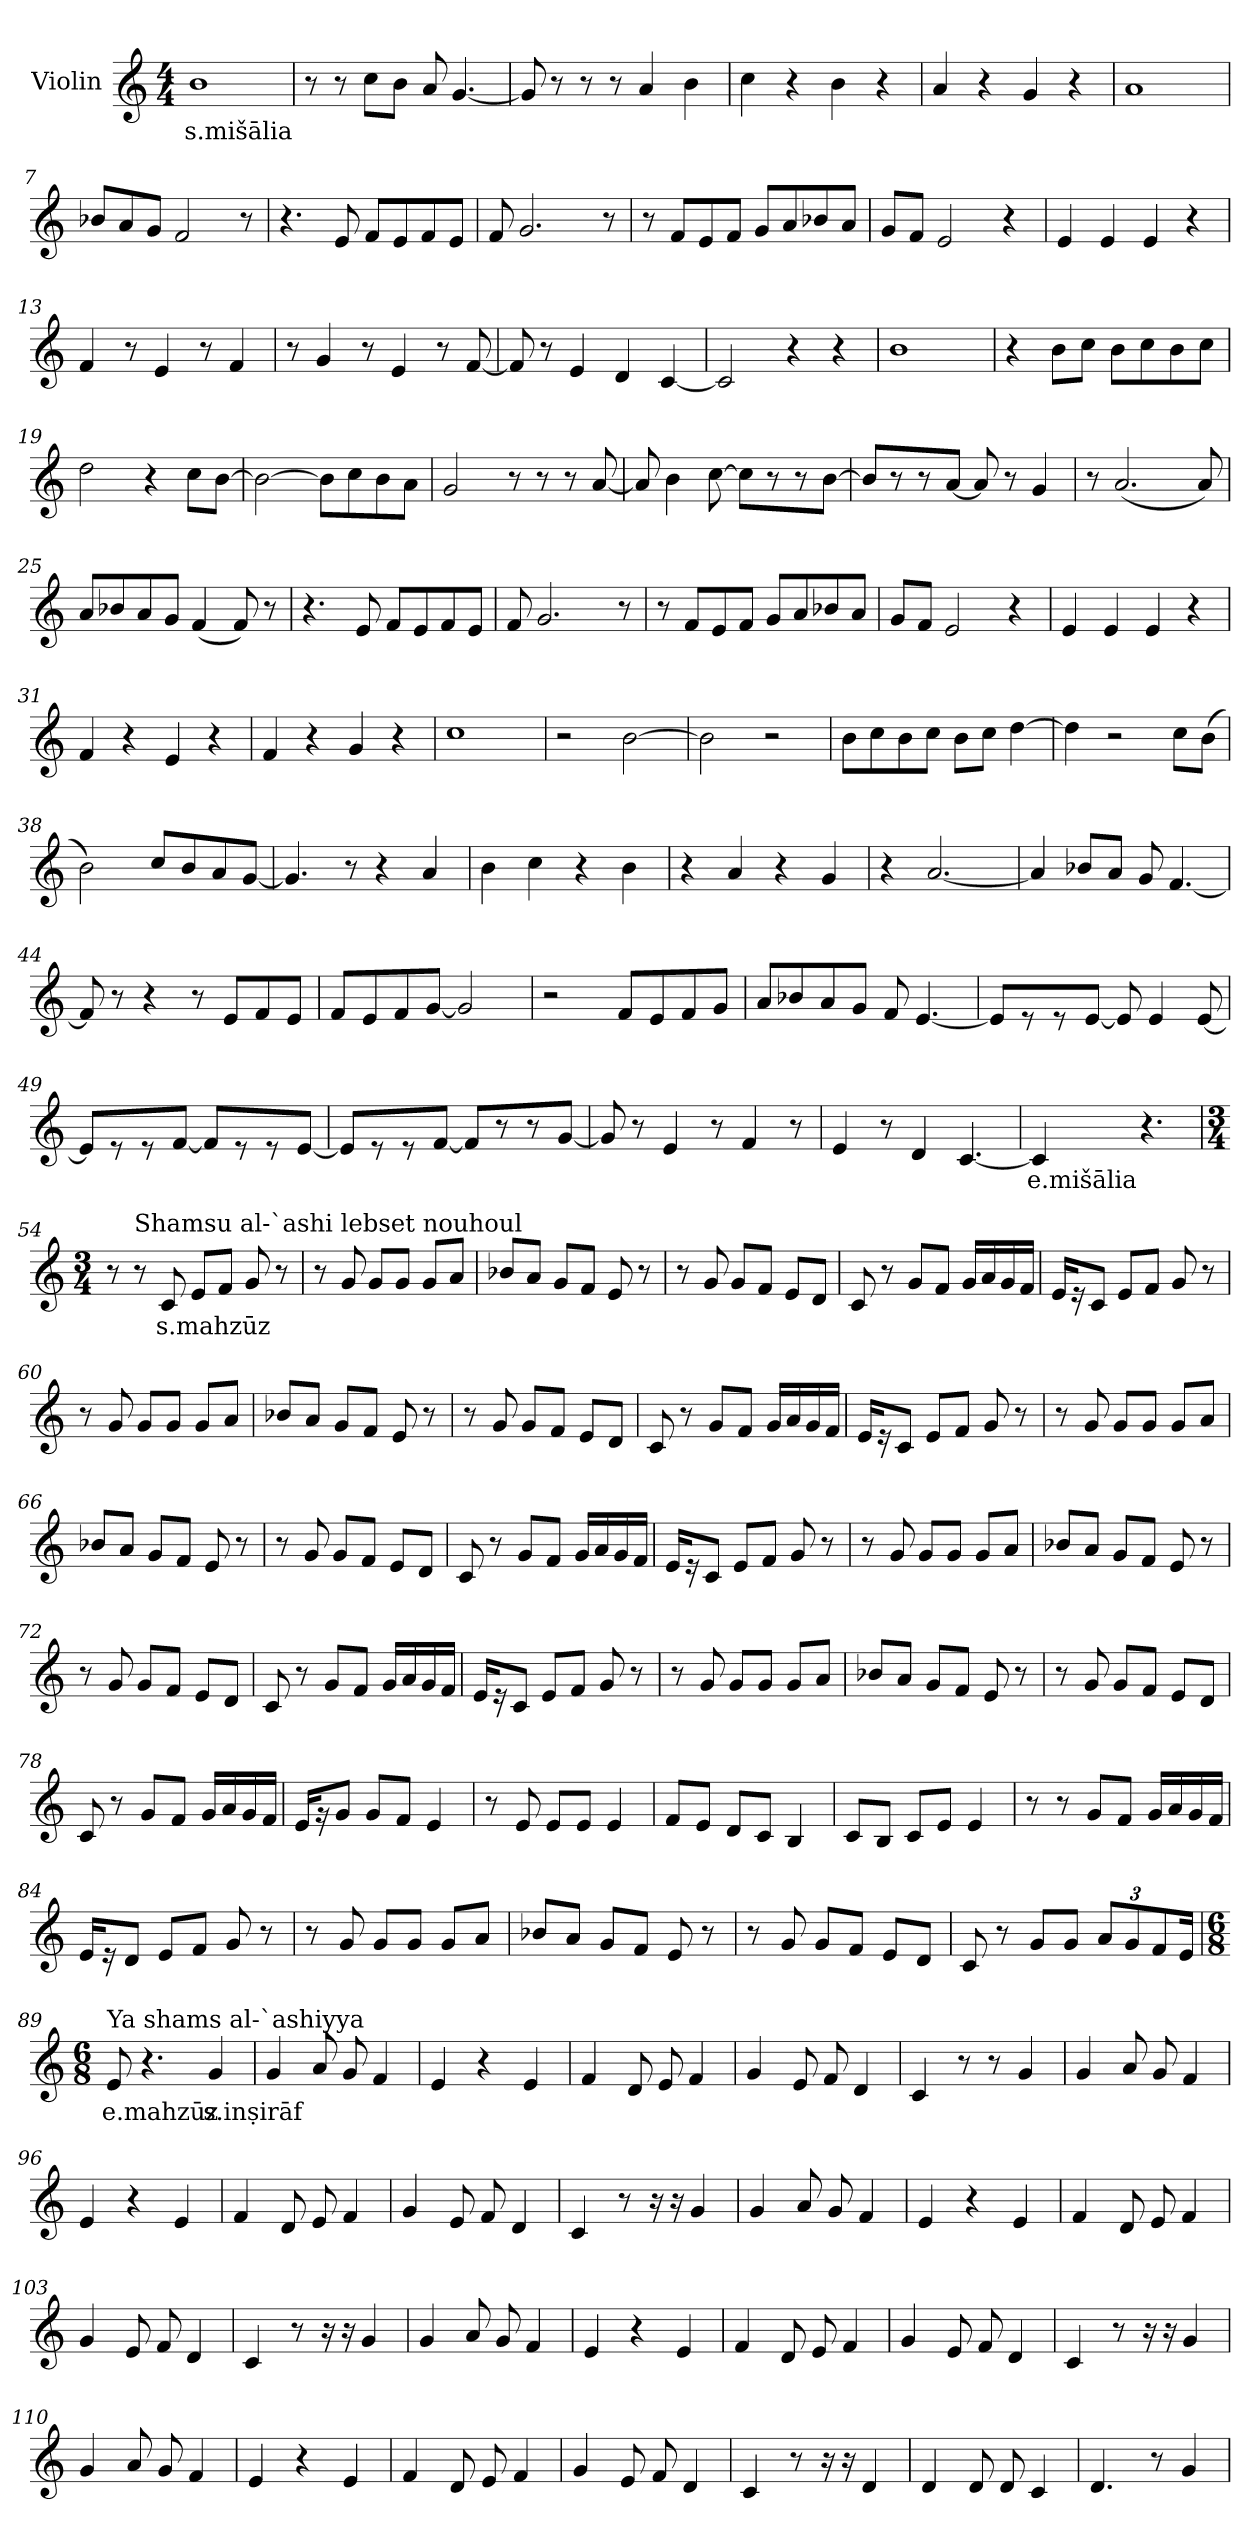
**kern	**text
*part1	*part1
*staff1	*staff1
*I"Violin	*
*clefG2	*
*k[]	*
*M4/4	*
*MM120	*
=1	=1
!	!LO:LY:b
1b	s.mišālia
=2	=2
8r	.
8r	.
8cc\L	.
8b\J	.
8a/	.
[4.g/	.
=3	=3
8g/]	.
8r	.
8r	.
8r	.
4a/	.
4b\	.
=4	=4
4cc\	.
4r	.
4b\	.
4r	.
=5	=5
4a/	.
4r	.
4g/	.
4r	.
!!LO:LB:g=z
=6	=6
1a	.
=7	=7
8b-X/L	.
8a/	.
8g/J	.
2f/	.
8r	.
=8	=8
4.r	.
8e/	.
8f/L	.
8e/	.
8f/	.
8e/J	.
=9	=9
8f/	.
2.g/	.
8r	.
=10	=10
8r	.
8f/L	.
8e/	.
8f/J	.
8g/L	.
8a/	.
8b-X/	.
8a/J	.
=11	=11
8g/L	.
8f/J	.
2e/	.
4r	.
!!LO:LB:g=z
=12	=12
4e/	.
4e/	.
4e/	.
4r	.
=13	=13
4f/	.
8r	.
4e/	.
8r	.
4f/	.
=14	=14
8r	.
4g/	.
8r	.
4e/	.
8r	.
[8f/	.
=15	=15
8f/]	.
8r	.
4e/	.
4d/	.
[4c/	.
=16	=16
2c/]	.
4r	.
4r	.
=17	=17
1b	.
!!LO:LB:g=z
=18	=18
4r	.
8b\L	.
8cc\J	.
8b\L	.
8cc\	.
8b\	.
8cc\J	.
=19	=19
2dd\	.
4r	.
8cc\L	.
[8b\J	.
=20	=20
2b\_	.
8b\L]	.
8cc\	.
8b\	.
8a\J	.
=21	=21
2g/	.
8r	.
8r	.
8r	.
[8a/	.
=22	=22
8a/]	.
4b\	.
[8cc\	.
8cc\L]	.
8r	.
8r	.
[8b\J	.
!!LO:LB:g=z
=23	=23
8b/L]	.
8r	.
8r	.
[8a/J	.
8a/]	.
8r	.
4g/	.
=24	=24
8r	.
(<2.a/	.
8a/)	.
=25	=25
8a/L	.
8b-X/	.
8a/	.
8g/J	.
(<4f/	.
8f/)	.
8r	.
=26	=26
4.r	.
8e/	.
8f/L	.
8e/	.
8f/	.
8e/J	.
=27	=27
8f/	.
2.g/	.
8r	.
!!LO:LB:g=z
=28	=28
8r	.
8f/L	.
8e/	.
8f/J	.
8g/L	.
8a/	.
8b-X/	.
8a/J	.
=29	=29
8g/L	.
8f/J	.
2e/	.
4r	.
=30	=30
4e/	.
4e/	.
4e/	.
4r	.
=31	=31
4f/	.
4r	.
4e/	.
4r	.
=32	=32
4f/	.
4r	.
4g/	.
4r	.
=33	=33
1cc	.
!!LO:LB:g=z
=34	=34
2r	.
[2b\	.
=35	=35
2b\]	.
2r	.
=36	=36
8b\L	.
8cc\	.
8b\	.
8cc\J	.
8b\L	.
8cc\J	.
[4dd\	.
=37	=37
4dd\]	.
2r	.
8cc\L	.
(>8b\J	.
=38	=38
2b\)	.
8cc/L	.
8b/	.
8a/	.
[8g/J	.
=39	=39
4.g/]	.
8r	.
4r	.
4a/	.
!!LO:PB:g=z
=40	=40
4b\	.
4cc\	.
4r	.
4b\	.
=41	=41
4r	.
4a/	.
4r	.
4g/	.
=42	=42
4r	.
[2.a/	.
=43	=43
4a/]	.
8b-X/L	.
8a/J	.
8g/	.
[4.f/	.
=44	=44
8f/]	.
8r	.
4r	.
8r	.
8e/L	.
8f/	.
8e/J	.
!!LO:PB:g=z
=45	=45
8f/L	.
8e/	.
8f/	.
[8g/J	.
2g/]	.
=46	=46
2r	.
8f/L	.
8e/	.
8f/	.
8g/J	.
=47	=47
8a/L	.
8b-X/	.
8a/	.
8g/J	.
8f/	.
[4.e/	.
=48	=48
8e/L]	.
8r	.
8r	.
[8e/J	.
8e/]	.
4e/	.
[8e/	.
=49	=49
8e/L]	.
8r	.
8r	.
[8f/J	.
8f/L]	.
8r	.
8r	.
[8e/J	.
!!LO:LB:g=z
=50	=50
8e/L]	.
8r	.
8r	.
[8f/J	.
8f/L]	.
8r	.
8r	.
[8g/J	.
=51	=51
8g/]	.
8r	.
4e/	.
8r	.
4f/	.
8r	.
=52	=52
4e/	.
8r	.
4d/	.
[4.c/	.
=53	=53
!	!LO:LY:b
4c/]	e.mišālia
4.ryy	.
4.r	.
=54	=54
*M3/4	*
*MM70	*
8r	.
!LO:TX:a:t=Shamsu al-`ashi lebset nouhoul	!
8r	.
!	!LO:LY:b
8c/	s.mahzūz
8e/L	.
8f/J	.
8g/	.
8r	.
!!LO:LB:g=z
=55	=55
8r	.
8g/	.
8g/L	.
8g/J	.
8g/L	.
8a/J	.
=56	=56
8b-X/L	.
8a/J	.
8g/L	.
8f/J	.
8e/	.
8r	.
=57	=57
8r	.
8g/	.
8g/L	.
8f/J	.
8e/L	.
8d/J	.
=58	=58
8c/	.
8r	.
8g/L	.
8f/J	.
16g/LL	.
16a/	.
16g/	.
16f/JJ	.
=59	=59
16e/KL	.
16r	.
8c/J	.
8e/L	.
8f/J	.
8g/	.
8r	.
!!LO:LB:g=z
=60	=60
8r	.
8g/	.
8g/L	.
8g/J	.
8g/L	.
8a/J	.
=61	=61
8b-X/L	.
8a/J	.
8g/L	.
8f/J	.
8e/	.
8r	.
=62	=62
8r	.
8g/	.
8g/L	.
8f/J	.
8e/L	.
8d/J	.
=63	=63
8c/	.
8r	.
8g/L	.
8f/J	.
16g/LL	.
16a/	.
16g/	.
16f/JJ	.
=64	=64
16e/KL	.
16r	.
8c/J	.
8e/L	.
8f/J	.
8g/	.
8r	.
!!LO:LB:g=z
=65	=65
8r	.
8g/	.
8g/L	.
8g/J	.
8g/L	.
8a/J	.
=66	=66
8b-X/L	.
8a/J	.
8g/L	.
8f/J	.
8e/	.
8r	.
=67	=67
8r	.
8g/	.
8g/L	.
8f/J	.
8e/L	.
8d/J	.
=68	=68
8c/	.
8r	.
8g/L	.
8f/J	.
16g/LL	.
16a/	.
16g/	.
16f/JJ	.
=69	=69
16e/KL	.
16r	.
8c/J	.
8e/L	.
8f/J	.
8g/	.
8r	.
!!LO:LB:g=z
=70	=70
8r	.
8g/	.
8g/L	.
8g/J	.
8g/L	.
8a/J	.
=71	=71
8b-X/L	.
8a/J	.
8g/L	.
8f/J	.
8e/	.
8r	.
=72	=72
8r	.
8g/	.
8g/L	.
8f/J	.
8e/L	.
8d/J	.
=73	=73
8c/	.
8r	.
8g/L	.
8f/J	.
16g/LL	.
16a/	.
16g/	.
16f/JJ	.
=74	=74
16e/KL	.
16r	.
8c/J	.
8e/L	.
8f/J	.
8g/	.
8r	.
!!LO:LB:g=z
=75	=75
8r	.
8g/	.
8g/L	.
8g/J	.
8g/L	.
8a/J	.
=76	=76
8b-X/L	.
8a/J	.
8g/L	.
8f/J	.
8e/	.
8r	.
=77	=77
8r	.
8g/	.
8g/L	.
8f/J	.
8e/L	.
8d/J	.
=78	=78
8c/	.
8r	.
8g/L	.
8f/J	.
16g/LL	.
16a/	.
16g/	.
16f/JJ	.
=79	=79
16e/KL	.
16r	.
8g/J	.
8g/L	.
8f/J	.
4e/	.
=80	=80
8r	.
8e/	.
8e/L	.
8e/J	.
4e/	.
!!LO:LB:g=z
=81	=81
8f/L	.
8e/J	.
8d/L	.
8c/J	.
4B/	.
=82	=82
8c/L	.
8B/J	.
8c/L	.
8e/J	.
4e/	.
=83	=83
8r	.
8r	.
8g/L	.
8f/J	.
16g/LL	.
16a/	.
16g/	.
16f/JJ	.
=84	=84
16e/KL	.
16r	.
8d/J	.
8e/L	.
8f/J	.
8g/	.
8r	.
=85	=85
8r	.
8g/	.
8g/L	.
8g/J	.
8g/L	.
8a/J	.
=86	=86
8b-X/L	.
8a/J	.
8g/L	.
8f/J	.
8e/	.
8r	.
!!LO:PB:g=z
=87	=87
8r	.
8g/	.
8g/L	.
8f/J	.
8e/L	.
8d/J	.
=88	=88
8c/	.
8r	.
8g/L	.
8g/J	.
*Xbrackettup	*
12a/LL	.
12g/	.
12f/	.
16e/JJ	.
=89	=89
*M6/8	*
*MM120	*
!LO:TX:a:t=Ya shams al-`ashiyya	!
!	!LO:LY:b
8e/	e.mahzūz
4.r	.
!	!LO:LY:b
4g/	s.inṣirāf
=90	=90
4g/	.
8a/	.
8g/	.
4f/	.
=91	=91
4e/	.
4r	.
4e/	.
=92	=92
4f/	.
8d/	.
8e/	.
4f/	.
!!LO:LB:g=z
=93	=93
4g/	.
8e/	.
8f/	.
4d/	.
=94	=94
4c/	.
8r	.
8r	.
4g/	.
=95	=95
4g/	.
8a/	.
8g/	.
4f/	.
=96	=96
4e/	.
4r	.
4e/	.
=97	=97
4f/	.
8d/	.
8e/	.
4f/	.
=98	=98
4g/	.
8e/	.
8f/	.
4d/	.
!!LO:LB:g=z
=99	=99
4c/	.
8r	.
16r	.
16r	.
4g/	.
=100	=100
4g/	.
8a/	.
8g/	.
4f/	.
=101	=101
4e/	.
4r	.
4e/	.
=102	=102
4f/	.
8d/	.
8e/	.
4f/	.
=103	=103
4g/	.
8e/	.
8f/	.
4d/	.
=104	=104
4c/	.
8r	.
16r	.
16r	.
4g/	.
!!LO:LB:g=z
=105	=105
4g/	.
8a/	.
8g/	.
4f/	.
=106	=106
4e/	.
4r	.
4e/	.
=107	=107
4f/	.
8d/	.
8e/	.
4f/	.
=108	=108
4g/	.
8e/	.
8f/	.
4d/	.
=109	=109
4c/	.
8r	.
16r	.
16r	.
4g/	.
=110	=110
4g/	.
8a/	.
8g/	.
4f/	.
=111	=111
4e/	.
4r	.
4e/	.
!!LO:LB:g=z
=112	=112
4f/	.
8d/	.
8e/	.
4f/	.
=113	=113
4g/	.
8e/	.
8f/	.
4d/	.
=114	=114
4c/	.
8r	.
16r	.
16r	.
4d/	.
=115	=115
4d/	.
8d/	.
8d/	.
4c/	.
=116	=116
4.d/	.
8r	.
4g/	.
=	=
*-	*-
